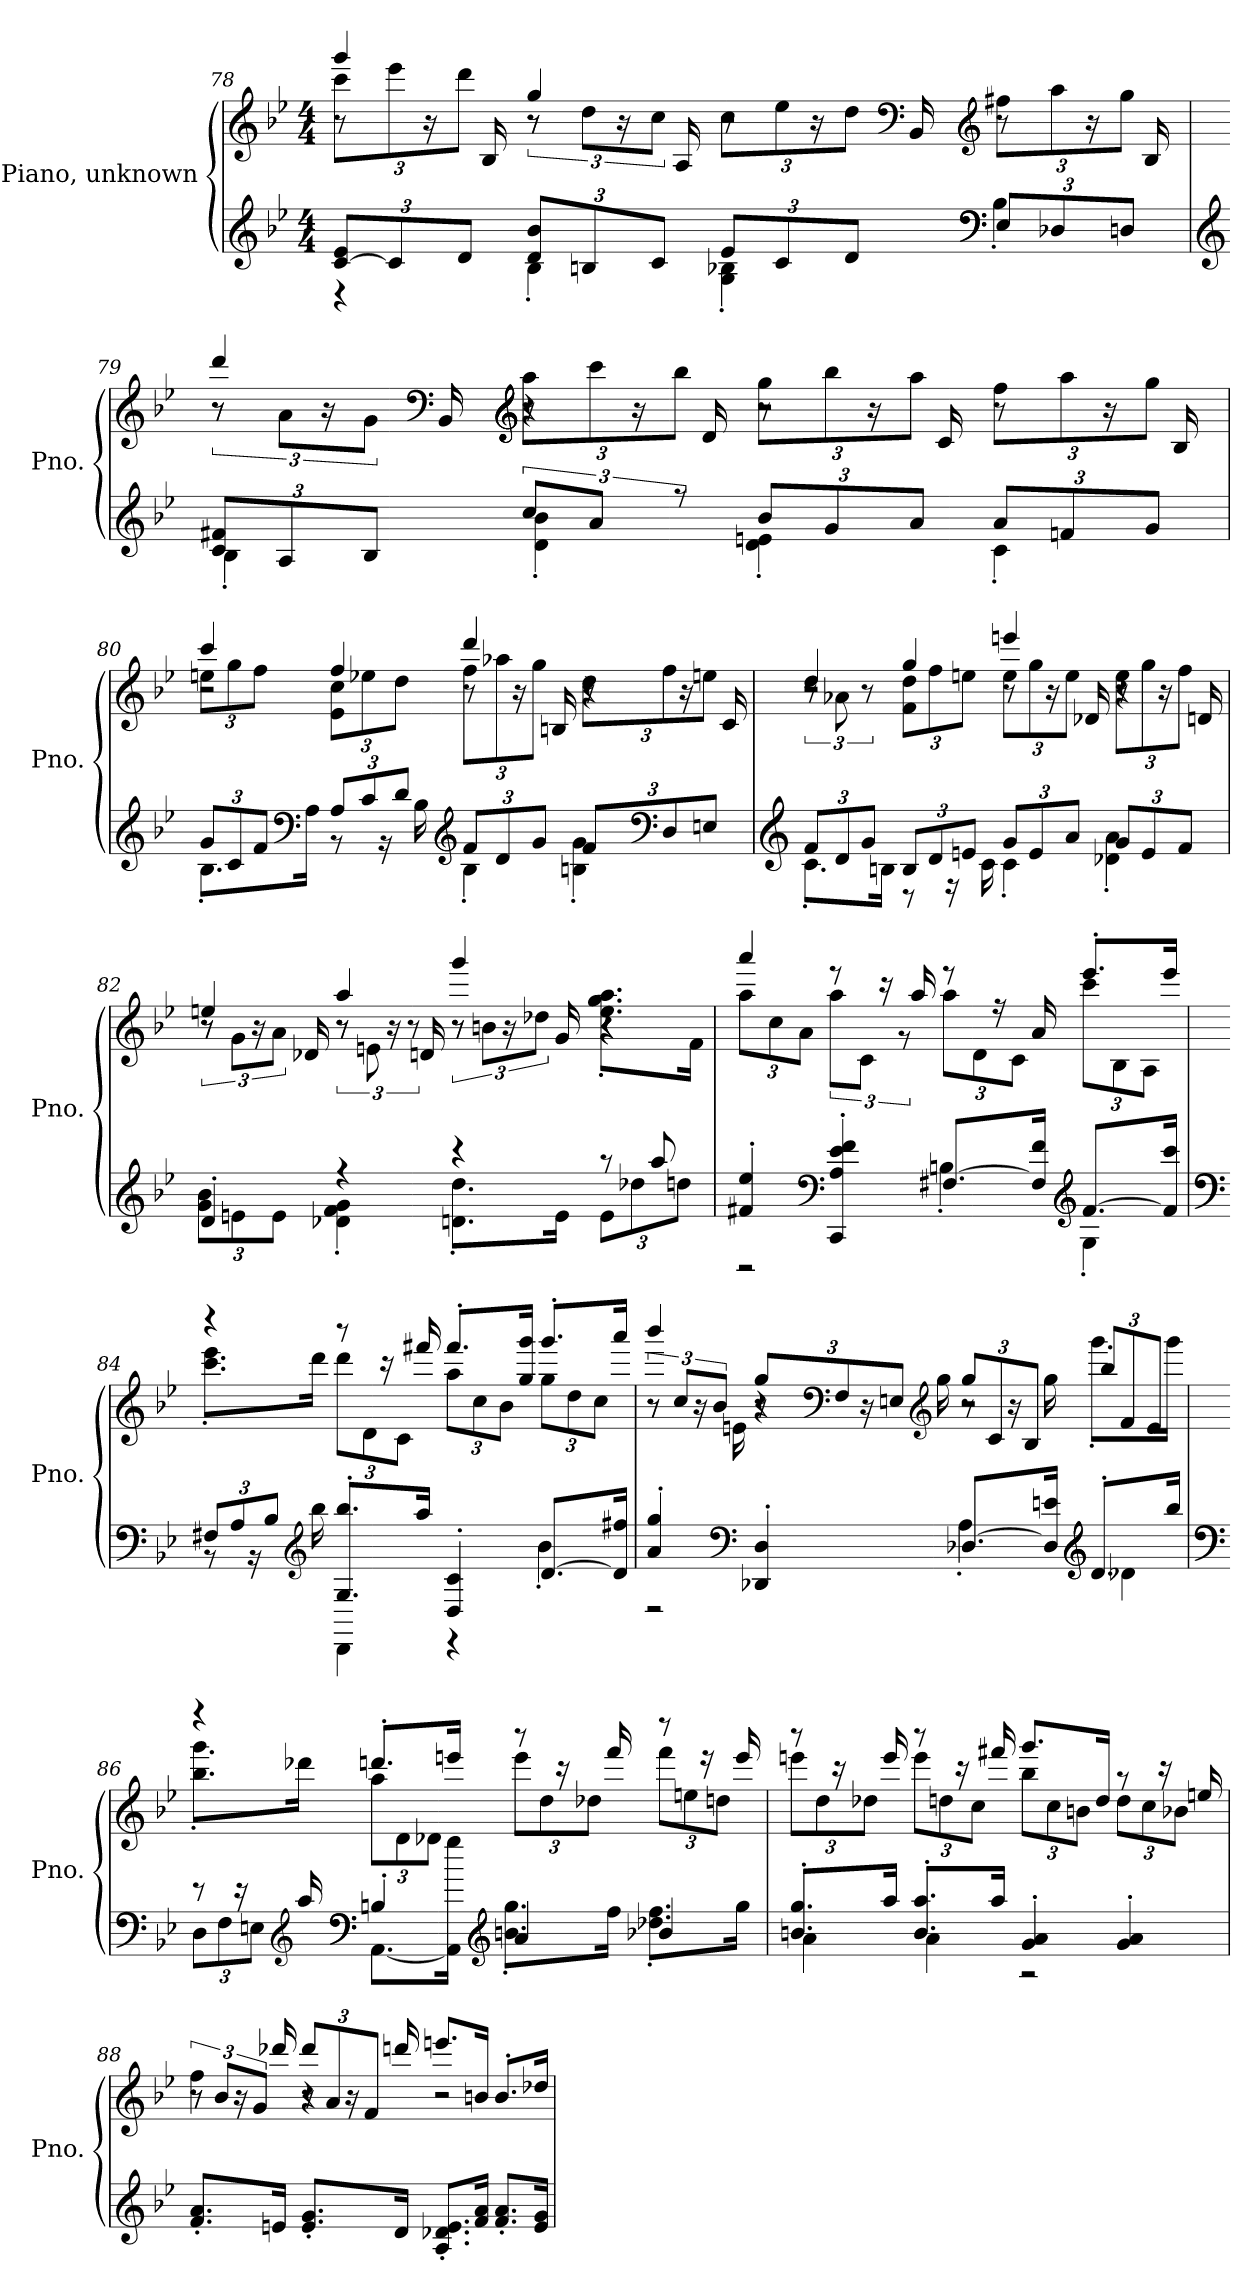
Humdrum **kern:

**kern	**kern
*part1	*part1
*staff2	*staff1
*I"Piano, unknown	*
*I'Pno.	*
!!LO:LB:g=z
*clefG2	*clefG2
*k[b-e-]	*k[b-e-]
*M4/4	*M4/4
=78	=78
*	*^
*Xbrackettup	*	*Xbrackettup
*^	*	*^
[12c/ 12e-/L	4r	4ggg/	12ccc\L	8r
12c/]	.	.	12eee-\	.
.	.	.	.	16r
12d/J	.	.	12ddd\J	.
.	.	.	.	16B-/
*	*	*	*brackettup	*
12d/ 12b-/L	4B-'\	4gg/	12r	8r
12Bn/	.	.	12dd\L	.
.	.	.	.	16r
12c/J	.	.	12cc\J	.
.	.	.	.	16A/
*	*	*	*Xbrackettup	*
12e-/L	4G\' 4B-X\'	2r	12cc\L	8r
12c/	.	.	12ee-\	.
.	.	.	.	16r
12d/J	.	.	12dd\J	.
*	*	*clefF4	*	*
.	.	.	.	16BB-/
*clefF4	*	*clefG2	*	*
12E-/L	4B-'\	.	12ff#X\L	8r
12D-X/	.	.	12aa\	.
.	.	.	.	16r
12Dn/J	.	.	12gg\J	.
.	.	.	.	16B-/
!!LO:LB:g=z	!!	!!
=79	=79	=79	=79	=79
*clefG2	*	*	*	*
*	*	*	*brackettup	*
12c/ 12f#X/L	4B-'\	4ddd/	12r	8r
12A/	.	.	12a\L	.
.	.	.	.	16r
12B-/J	.	.	12g\J	.
*	*	*clefF4	*	*
.	.	.	.	16BB-/
*	*	*clefG2	*	*
*brackettup	*	*	*Xbrackettup	*
12cc/L	4d\' 4b-\'	4r	12aa\L	8r
12a/J	.	.	12ccc\	.
.	.	.	.	16r
12r	.	.	12bb-\J	.
.	.	.	.	16d/
*Xbrackettup	*	*	*	*
12b-/L	4d\' 4en\'	2r	12gg\L	8r
12g/	.	.	12bb-\	.
.	.	.	.	16r
12a/J	.	.	12aa\J	.
.	.	.	.	16c/
12a/L	4c'\	.	12ff\L	8r
12fn/	.	.	12aa\	.
.	.	.	.	16r
12g/J	.	.	12gg\J	.
.	.	.	.	16B-/
!!LO:PB:g=z	!!	!!
=80	=80	=80	=80	=80
12g/L	8.B-'\L	2r	12een\L	4ccc/
12c/	.	.	12gg\	.
12f/J	.	.	12ff\J	.
*clefF4	*	*	*	*
.	16A\Jk	.	.	.
12A/L	8r	.	12e-\ 12cc\L	4ff/
12c/	.	.	12ee-X\	.
.	16r	.	.	.
12d/J	.	.	12dd\J	.
.	16B-\	.	.	.
*clefG2	*	*	*	*
12f/L	4B-'\	4ddd/	12ff\L	8r
12d/	.	.	12aa-X\	.
.	.	.	.	16r
12g/J	.	.	12gg\J	.
.	.	.	.	16Bn/
12f/L	4Bn\' 4g\'	4r	12dd\L	8r
*clefF4	*	*	*	*
12D/	.	.	12ff\	.
.	.	.	.	16r
12En/J	.	.	12een\J	.
.	.	.	.	16c/
!!LO:LB:g=z	!!	!!
=81	=81	=81	=81	=81
*clefG2	*	*	*	*
*	*	*	*brackettup	*
12f/L	8.c'\L	2r	12r	4dd/
12d/	.	.	12a-X\	.
12g/J	.	.	12r	.
.	16Bn\Jk	.	.	.
*	*	*	*Xbrackettup	*
12B/L	8r	.	12f\ 12dd\L	4gg/
12d/	.	.	12ff\	.
.	16r	.	.	.
12en/J	.	.	12een\J	.
.	16c\	.	.	.
12g/L	4c'\	4eeen/	12ee\L	8r
12e/	.	.	12gg\	.
.	.	.	.	16r
12a/J	.	.	12ee\J	.
.	.	.	.	16d-X/
12g/L	4d-X\' 4a\'	4r	12ee\L	8r
12e/	.	.	12gg\	.
.	.	.	.	16r
12f/J	.	.	12ff\J	.
.	.	.	.	16dn/
!!LO:LB:g=z	!!	!!
=82	=82	=82	=82	=82
*	*	*	*brackettup	*
4d'/	12g\ 12b-\L	4een/	12r	8r
.	12en\	.	12g\L	.
.	.	.	.	16r
.	12e\J	.	12a\J	.
.	.	.	.	16d-X/
4r	4d-X\' 4f\' 4g\'	4aa/	12r	8r
.	.	.	12en\	.
.	.	.	.	16r
.	.	.	12r	.
.	.	.	.	16dn/
4r	8.dn\' 8.dd\'L	4ggg/	12r	8r
.	.	.	12bn\L	.
.	.	.	.	16r
.	.	.	12dd-X\J	.
.	16e\Jk	.	.	16g/
8r	12e\L	4r	8.ee\' 8.gg\' 8.aa\'L	4r
.	12dd-X\	.	.	.
8aa/	.	.	.	.
.	12ddn\J	.	.	.
.	.	.	16f\Jk	.
*	*	*	*v	*v
!!LO:LB:g=z
=83	=83	=83	=83
*	*	*	*Xbrackettup
4f#X/' 4ee-/'	2r	4aaa/	12aa\L
.	.	.	12cc\
.	.	.	12a\J
*clefF4	*	*	*
*	*	*	*brackettup
4CC/' 4A/' 4e-/' 4f#/'	.	8r	12aa\L
.	.	.	12c\J
.	.	16r	.
.	.	.	12r
.	.	16aa/	.
*	*	*	*Xbrackettup
[8.F#X/L	4Bn'\	8r	12aa\L
.	.	.	12d\
.	.	16r	.
.	.	.	12c\J
16F#/] 16f#/Jk	.	16a/	.
*clefG2	*	*	*
[8.f#/L	4G'\	8.eee-'/L	12ccc\L
.	.	.	12B-\
.	.	.	12A\J
16f#/] 16ccc/Jk	.	16eee-/Jk	.
!!LO:LB:g=z	!!
=84	=84	=84	=84
*clefF4	*	*	*
12F#X/L	8r	4r	8.ccc\' 8.eee-\'L
12A/	.	.	.
.	16r	.	.
12B-/J	.	.	.
*clefG2	*	*	*
.	16bb-\	.	16ddd\Jk
8.G/' 8.bb-/'L	4DD\	8r	12ddd\L
.	.	.	12d\
.	.	16r	.
.	.	.	12c\J
16aa/Jk	.	16fff#X/	.
4D/' 4c/'	4r	8.fff#'/L	12aa\L
.	.	.	12cc\
.	.	.	12b-\J
.	.	16gg/ 16ggg/Jk	.
[8.d/L	4b-'\	8.ggg'/L	12gg\L
.	.	.	12dd\
.	.	.	12cc\J
16d/] 16ff#X/Jk	.	16aaa/Jk	.
!!LO:LB:g=z
=85	=85	=85	=85
*	*	*	*^
*	*	*	*	*brackettup
4a/' 4gg/'	2r	4bbb-/	8r	12r
.	.	.	.	12cc/L
.	.	.	16r	.
.	.	.	.	12b-/J
.	.	.	16en\	.
*clefF4	*	*	*	*
*	*	*	*	*Xbrackettup
4DD-X/' 4D/'	.	4r	8r	12gg/L
*	*	*clefF4	*	*
.	.	.	.	12F/
.	.	.	16r	.
.	.	.	.	12En/J
*	*	*clefG2	*	*
.	.	.	16gg\	.
[8.D-X/L	4A'\	2r	8r	12gg/L
.	.	.	.	12c/
.	.	.	16r	.
.	.	.	.	12B-/J
16D-/] 16en/Jk	.	.	16gg\	.
*clefG2	*	*	*	*
8.d'/L	4d-X\	.	8.ggg'\L	12bb-/L
.	.	.	.	12f/
.	.	.	.	12e/J
16bb-/Jk	.	.	16ggg\Jk	.
*	*	*v	*v	*v
!!LO:PB:g=z
=86	=86	=86
*clefF4	*	*
*	*	*^
8r	12D\L	4r	8.bb-\' 8.ggg\'L
.	12F\	.	.
16r	.	.	.
.	12En\J	.	.
*clefG2	*	*	*
16aa/	.	.	16ddd-X\Jk
*clefF4	*	*	*
4Bn'/	[8.AA\L	8.dddn'/L	12aa\L
.	.	.	12d\
.	.	.	12d-X\J
.	16AA\] 16gg\Jk	16eeen/Jk	.
*clefG2	*	*	*
4a/	8.bn\' 8.gg\'L	8r	12eee\L
.	.	.	12dd\
.	.	16r	.
.	.	.	12dd-X\J
.	16ff\Jk	16fff/	.
4b-X/	8.dd-X\' 8.ff\'L	8r	12fff\L
.	.	.	12een\
.	.	16r	.
.	.	.	12ddn\J
.	16gg\Jk	16eee/	.
!!LO:LB:g=z	!!
=87	=87	=87	=87
8.bn/' 8.gg/'L	4a\	8r	12eeen\L
.	.	.	12dd\
.	.	16r	.
.	.	.	12dd-X\J
16aa/Jk	.	16eee/	.
8.b/' 8.aa/'L	4a\	8r	12eee\L
.	.	.	12ddn\
.	.	16r	.
.	.	.	12cc\J
16aa/Jk	.	16fff#X/	.
4g/' 4a/'	2r	8.ggg/L	12bb-\L
.	.	.	12cc\
.	.	.	12bn\J
.	.	16dd/Jk	.
4g/' 4a/'	.	8r	12dd\L
.	.	.	12cc\
.	.	16r	.
.	.	.	12b-X\J
.	.	16een/	.
*v	*v	*	*
!!LO:LB:g=z
=88	=88	=88
*	*	*^
*	*	*	*brackettup
8.f/' 8.a/'L	8r	4ff\	12r
.	.	.	12b-/L
.	16r	.	.
.	.	.	12g/J
16en/Jk	16ddd-X/	.	.
*	*	*	*Xbrackettup
8.e/' 8.g/'L	8r	4r	12ddd-/L
.	.	.	12a/
.	16r	.	.
.	.	.	12f/J
16d/Jk	16dddn/	.	.
8.A/' 8.d-X/' 8.e/'L	2r	2r	8.eeen/L
16f/ 16a/Jk	.	.	16bn/Jk
8.f/' 8.a/'L	.	.	8.b'/L
16e/ 16g/Jk	.	.	16dd-X/Jk
*	*v	*v	*v
=	=
*-	*-
